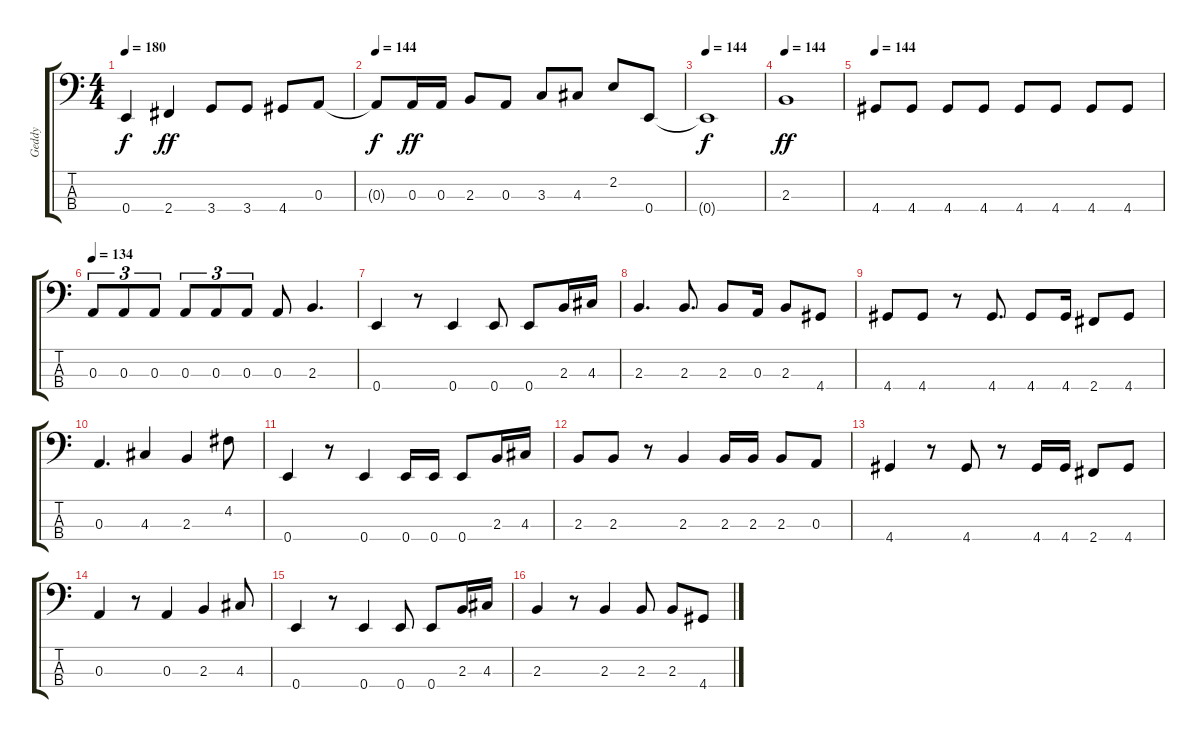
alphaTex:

\track ("Geddy" "Geddy") {instrument electricbassfinger}
\staff {score tabs}
\tuning (G2 D2 A1 E1) {hide}
\ts (4 4)
\tempo 180
\clef f4
\ks c
0.4{t}.4{dy f} 2.4.4{dy ff} 3.4.8 3.4.8 4.4.8 0.3.8 |
\tempo 144
0.3{t}.8{dy f} 0.3.16{dy ff} 0.3.16 2.3.8 0.3.8 3.3.8 4.3.8 2.2.8 0.4.8 |
\tempo 144
0.4{t}.1{dy f} |
\tempo 144
2.3.1{dy ff} |
\tempo 144
4.4.8 4.4.8 4.4.8 4.4.8 4.4.8 4.4.8 4.4.8 4.4.8 |
\tempo 134
0.3.8{tu (3 2)} 0.3.8{tu (3 2)} 0.3.8{tu (3 2)} 0.3.8{tu (3 2)} 0.3.8{tu (3 2)} 0.3.8{tu (3 2)} 0.3.8 2.3.4{d} |
0.4.4 r.8 0.4.4 0.4.8 0.4.8 2.3.16 4.3.16 |
2.3.4{d} 2.3.8{d} 2.3.8 0.3.16 2.3.8 4.4.8 |
4.4.8 4.4.8 r.8 4.4.8{d} 4.4.8 4.4.16 2.4.8 4.4.8 |
0.3.4{d} 4.3.4 2.3.4 4.2.8 |
0.4.4 r.8 0.4.4 0.4.16 0.4.16 0.4.8 2.3.16 4.3.16 |
2.3.8 2.3.8 r.8 2.3.4 2.3.16 2.3.16 2.3.8 0.3.8 |
4.4.4 r.8 4.4.8 r.8 4.4.16 4.4.16 2.4.8 4.4.8 |
0.3.4 r.8 0.3.4 2.3.4 4.3.8 |
0.4.4 r.8 0.4.4 0.4.8 0.4.8 2.3.16 4.3.16 |
2.3.4 r.8 2.3.4 2.3.8 2.3.8 4.4.8
